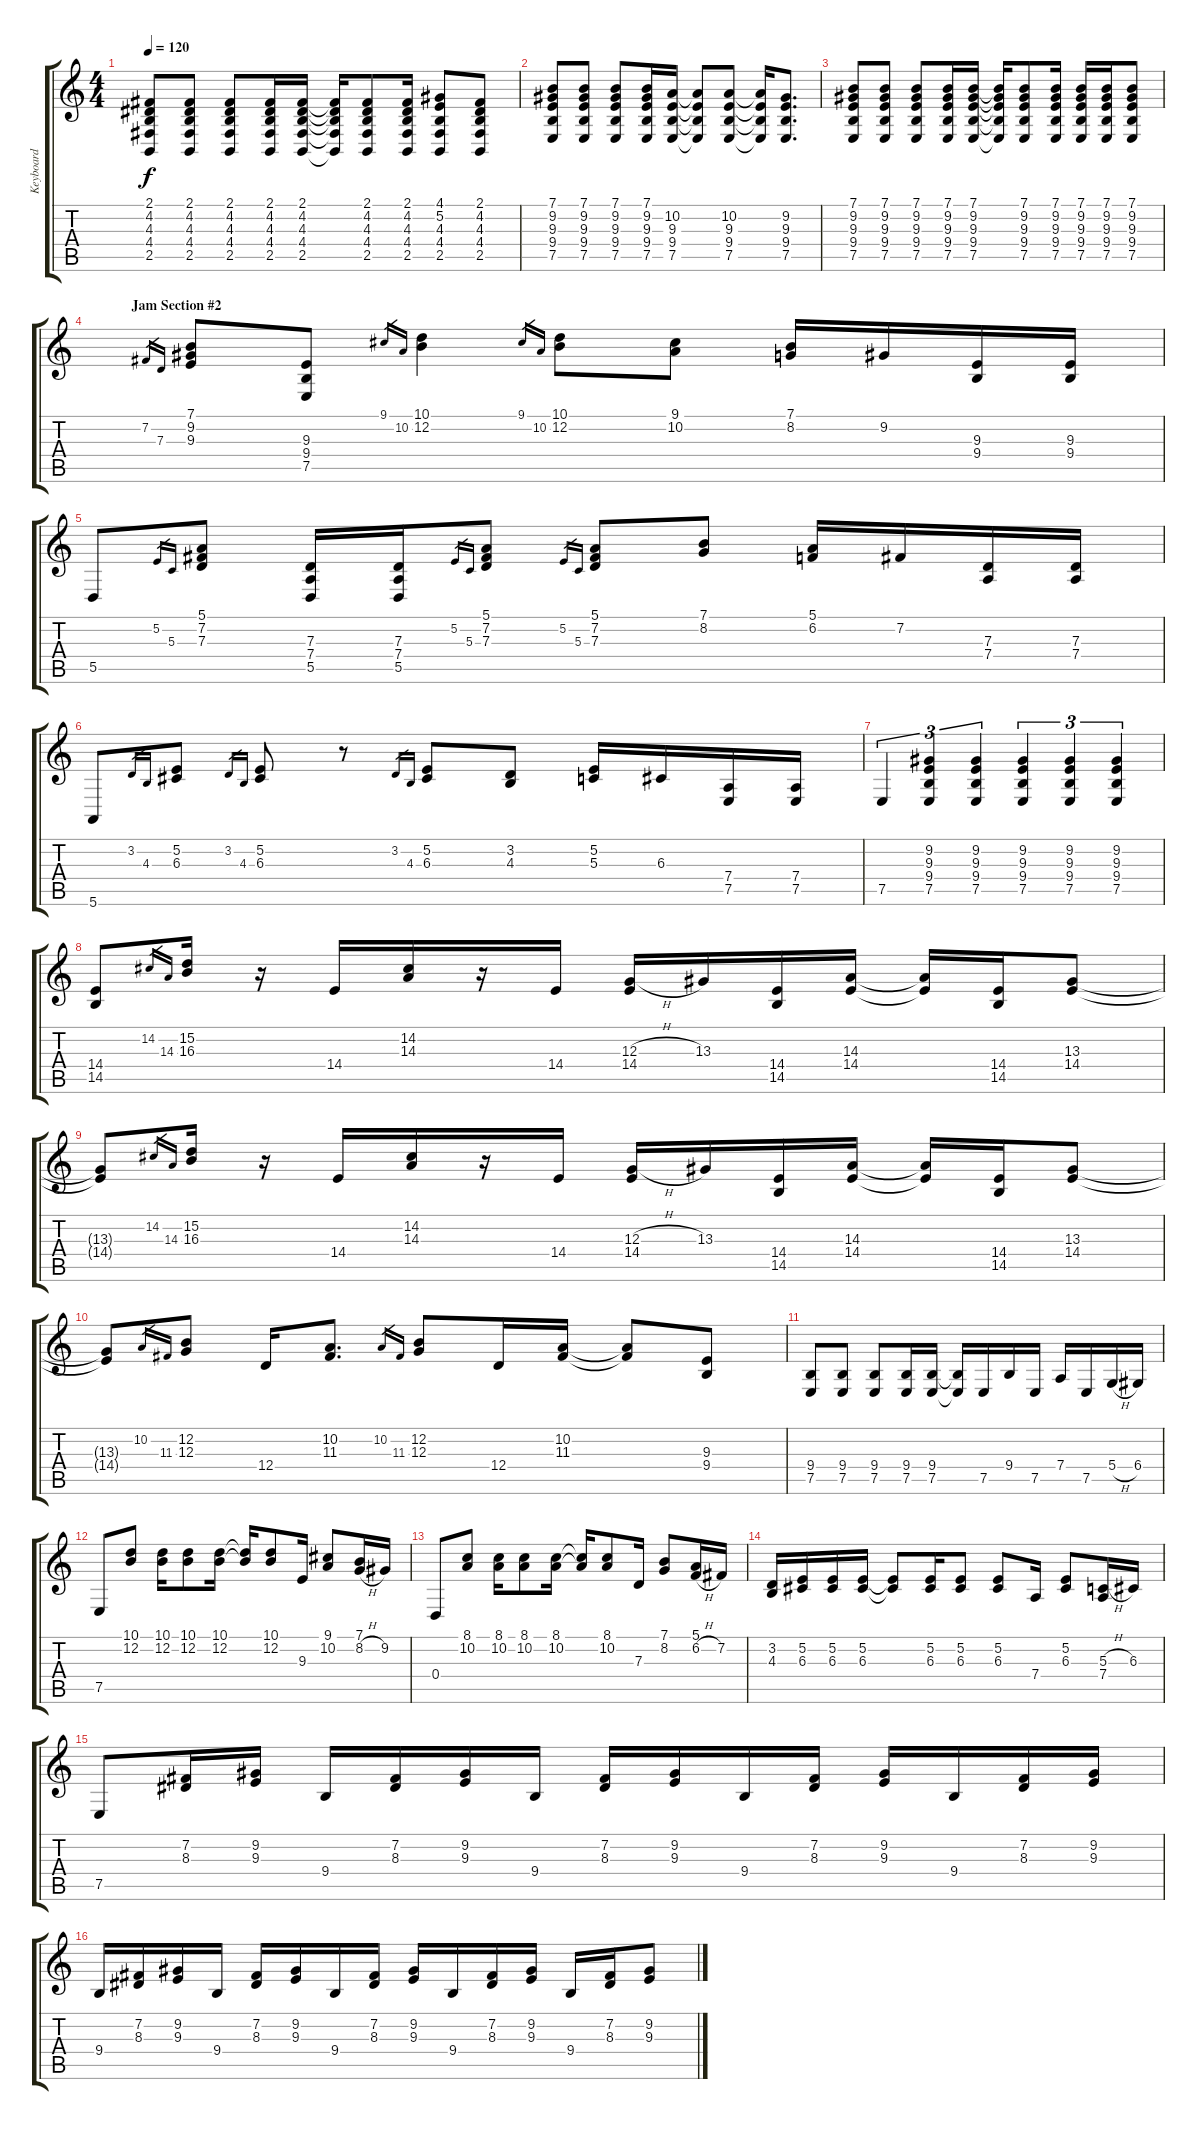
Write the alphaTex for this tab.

\track ("Keyboard" "Keyboard") {instrument electricgrandpiano}
\staff {score tabs}
\tuning (E4 B3 G3 D3 A2 E2) {hide}
\ts (4 4)
\tempo 120
\clef g2
\ks c
(2.1 4.2 4.3 4.4 2.5).8{dy f} (2.1 4.2 4.3 4.4 2.5).8 (2.1 4.2 4.3 4.4 2.5).8 (2.1 4.2 4.3 4.4 2.5).16 (2.1 4.2 4.3 4.4 2.5).16 (2.1{t} 4.2{t} 4.3{t} 4.4{t} 2.5{t}).16 (2.1 4.2 4.3 4.4 2.5).8 (2.1 4.2 4.3 4.4 2.5).16 (4.1 5.2 4.3 4.4 2.5).8 (2.1 4.2 4.3 4.4 2.5).8 |
(7.1 9.2 9.3 9.4 7.5).8 (7.1 9.2 9.3 9.4 7.5).8 (7.1 9.2 9.3 9.4 7.5).8 (7.1 9.2 9.3 9.4 7.5).16 (10.2 9.3 9.4 7.5).16 (10.2{t} 9.3{t} 9.4{t} 7.5{t}).8 (10.2 9.3 9.4 7.5).8 (10.2{t} 9.3{t} 9.4{t} 7.5{t}).16 (9.2 9.3 9.4 7.5).8{d} |
(7.1 9.2 9.3 9.4 7.5).8 (7.1 9.2 9.3 9.4 7.5).8 (7.1 9.2 9.3 9.4 7.5).8 (7.1 9.2 9.3 9.4 7.5).16 (7.1 9.2 9.3 9.4 7.5).16 (7.1{t} 9.2{t} 9.3{t} 9.4{t} 7.5{t}).16 (7.1 9.2 9.3 9.4 7.5).8 (7.1 9.2 9.3 9.4 7.5).16 (7.1 9.2 9.3 9.4 7.5).16 (7.1 9.2 9.3 9.4 7.5).16 (7.1 9.2 9.3 9.4 7.5).8 |
\section ("" "Jam Section #2")
7.2.16{gr} 7.3.16{gr} (7.1 9.2 9.3).8 (9.3 9.4 7.5).8 9.1.16{gr} 10.2.16{gr} (10.1 12.2).4 9.1.16{gr} 10.2.16{gr} (10.1 12.2).8 (9.1 10.2).8 (7.1 8.2).16 9.2.16 (9.3 9.4).16 (9.3 9.4).16 |
5.5.8 5.2.16{gr} 5.3.16{gr} (5.1 7.2 7.3).8 (7.3 7.4 5.5).16 (7.3 7.4 5.5).16 5.2.16{gr} 5.3.16{gr} (5.1 7.2 7.3).8 5.2.16{gr} 5.3.16{gr} (5.1 7.2 7.3).8 (7.1 8.2).8 (5.1 6.2).16 7.2.16 (7.3 7.4).16 (7.3 7.4).16 |
5.6.8 3.2.16{gr} 4.3.16{gr} (5.2 6.3).8 3.2.16{gr} 4.3.16{gr} (5.2 6.3).8 r.8 3.2.16{gr} 4.3.16{gr} (5.2 6.3).8 (3.2 4.3).8 (5.2 5.3).16 6.3.16 (7.4 7.5).16 (7.4 7.5).16 |
7.5.4{tu (3 2)} (9.2 9.3 9.4 7.5).4{tu (3 2)} (9.2 9.3 9.4 7.5).4{tu (3 2)} (9.2 9.3 9.4 7.5).4{tu (3 2)} (9.2 9.3 9.4 7.5).4{tu (3 2)} (9.2 9.3 9.4 7.5).4{tu (3 2)} |
(14.4 14.5).8 14.2.16{gr} 14.3.16{gr} (15.2 16.3).16 r.16 14.4.16 (14.2 14.3).16 r.16 14.4.16 (12.3{h} 14.4).16 13.3.16 (14.4 14.5).16 (14.3 14.4).16 (14.3{t} 14.4{t}).16 (14.4 14.5).16 (13.3 14.4).8 |
(13.3{t} 14.4{t}).8 14.2.16{gr} 14.3.16{gr} (15.2 16.3).16 r.16 14.4.16 (14.2 14.3).16 r.16 14.4.16 (12.3{h} 14.4).16 13.3.16 (14.4 14.5).16 (14.3 14.4).16 (14.3{t} 14.4{t}).16 (14.4 14.5).16 (13.3 14.4).8 |
(13.3{t} 14.4{t}).8 10.2.16{gr} 11.3.16{gr} (12.2 12.3).8 12.4.16 (10.2 11.3).8{d} 10.2.16{gr} 11.3.16{gr} (12.2 12.3).8 12.4.16 (10.2 11.3).16 (10.2{t} 11.3{t}).8 (9.3 9.4).8 |
(9.4 7.5).8 (9.4 7.5).8 (9.4 7.5).8 (9.4 7.5).16 (9.4 7.5).16 (9.4{t} 7.5{t}).16 7.5.16 9.4.16 7.5.16 7.4.16 7.5.16 5.4{h}.16 6.4.16 |
7.5.8 (10.1 12.2).8 (10.1 12.2).16 (10.1 12.2).8 (10.1 12.2).16 (10.1{t} 12.2{t}).16 (10.1 12.2).8 9.3.16 (9.1 10.2).8 (7.1 8.2{h}).16 9.2.16 |
0.4.8 (8.1 10.2).8 (8.1 10.2).16 (8.1 10.2).8 (8.1 10.2).16 (8.1{t} 10.2{t}).16 (8.1 10.2).8 7.3.16 (7.1 8.2).8 (5.1 6.2{h}).16 7.2.16 |
(3.2 4.3).16 (5.2 6.3).16 (5.2 6.3).16 (5.2 6.3).16 (5.2{t} 6.3{t}).8 (5.2 6.3).16 (5.2 6.3).8 (5.2 6.3).8 7.4.16 (5.2 6.3).8 (5.3{h} 7.4).16 6.3.16 |
7.5.8 (7.2 8.3).16 (9.2 9.3).16 9.4.16 (7.2 8.3).16 (9.2 9.3).16 9.4.16 (7.2 8.3).16 (9.2 9.3).16 9.4.16 (7.2 8.3).16 (9.2 9.3).16 9.4.16 (7.2 8.3).16 (9.2 9.3).16 |
9.4.16 (7.2 8.3).16 (9.2 9.3).16 9.4.16 (7.2 8.3).16 (9.2 9.3).16 9.4.16 (7.2 8.3).16 (9.2 9.3).16 9.4.16 (7.2 8.3).16 (9.2 9.3).16 9.4.16 (7.2 8.3).16 (9.2 9.3).8
